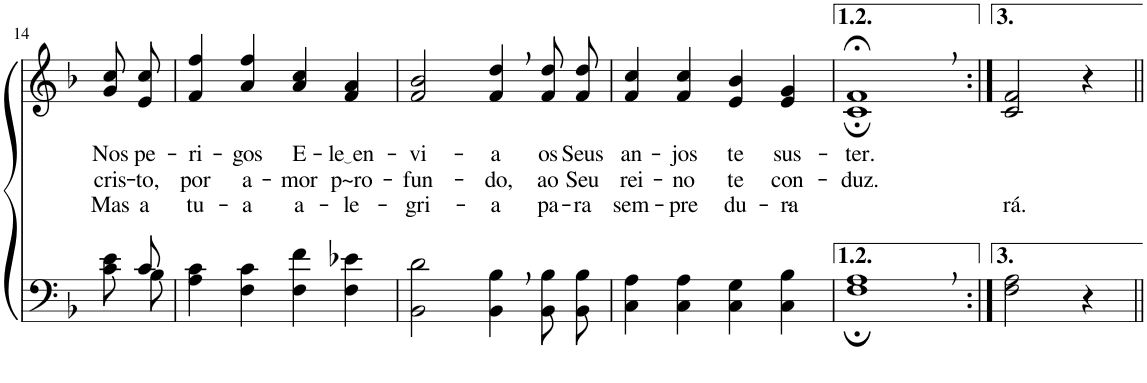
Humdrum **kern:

**kern	**kern	**text	**text	**text
*part2	*part1	*part1	*part1	*part1
*staff2	*staff1	*staff1	*staff1	*staff1
*I"Parte III e IV	*I"Parte I e II	*	*	*
!!LO:PB:g=z
*clefF4	*clefG2	*	*	*
*Trd1c2	*Trd1c2	*	*	*
*k[b-]	*k[b-]	*	*	*
*M4/4	*M4/4	*	*	*
*met(c)	*met(c)	*	*	*
=14	=14	=14	=14	=14
*^	*	*	*	*
!	!	!	!LO:LY:b	!LO:LY:b	!LO:LY:b
8c\ 8e\L	8ryy	8g/ 8cc/L	Nos	cris-	Mas
!	!	!	!LO:LY:b	!LO:LY:b	!LO:LY:b
8B-\J	8c/	8e/ 8cc/J	pe-	-to,	a
=15	=15	=15	=15	=15	=15
!	!	!	!LO:LY:b	!LO:LY:b	!LO:LY:b
*v	*v	*	*	*	*
4A\ 4c\	4f/ 4ff/	-ri-	por	tu-
!	!	!LO:LY:b	!LO:LY:b	!LO:LY:b
4F\ 4c\	4a/ 4ff/	-gos	a-	-a
!	!	!LO:LY:b	!LO:LY:b	!LO:LY:b
4F\ 4f\	4a/ 4cc/	E-	-mor	a-
!	!	!LO:LY:b	!LO:LY:b	!LO:LY:b
4F\ 4e-X\	4f/ 4a/	le en	p~ro-	-le-
=16	=16	=16	=16	=16
!	!	!LO:LY:b	!LO:LY:b	!LO:LY:b
2BB-\ 2d\	2f/ 2b-/	-vi-	-fun-	-gri-
!	!	!LO:LY:b	!LO:LY:b	!LO:LY:b
4BB-\, 4B-\,	4f/, 4dd/,	-a	-do,	-a
!	!	!LO:LY:b	!LO:LY:b	!LO:LY:b
8BB-\ 8B-\L	8f/ 8dd/L	os	ao	pa-
!	!	!LO:LY:b	!LO:LY:b	!LO:LY:b
8BB-\ 8B-\J	8f/ 8dd/J	Seus	Seu	-ra
=17	=17	=17	=17	=17
!	!	!LO:LY:b	!LO:LY:b	!LO:LY:b
4C\ 4A\	4f/ 4cc/	an-	rei-	sem-
!	!	!LO:LY:b	!LO:LY:b	!LO:LY:b
4C\ 4A\	4f/ 4cc/	-jos	-no	-pre
!	!	!LO:LY:b	!LO:LY:b	!LO:LY:b
4C\ 4G\	4e/ 4b-/	te	te	du-
!	!	!LO:LY:b	!LO:LY:b	!LO:LY:b
4C\ 4B-\	4e/ 4g/	sus-	con-	-ra-
=18	=18	=18	=18	=18
*^	*	*	*	*
!	!	!	!LO:LY:b	!LO:LY:b	!
*	*	*^	*	*	*
1A;,	1F;	1f;<,	1c;	-ter.	-duz.	.
=19:|!	=19:|!	=19:|!	=19:|!	=19:|!	=19:|!	=19:|!
!	!	!	!	!	!	!LO:LY:b
*v	*v	*	*	*	*	*
*	*v	*v	*	*	*
2F\ 2A\	2c/ 2f/	.	.	-rá.
4r	4r	.	.	.
=||	=||	=||	=||	=||
*-	*-	*-	*-	*-
